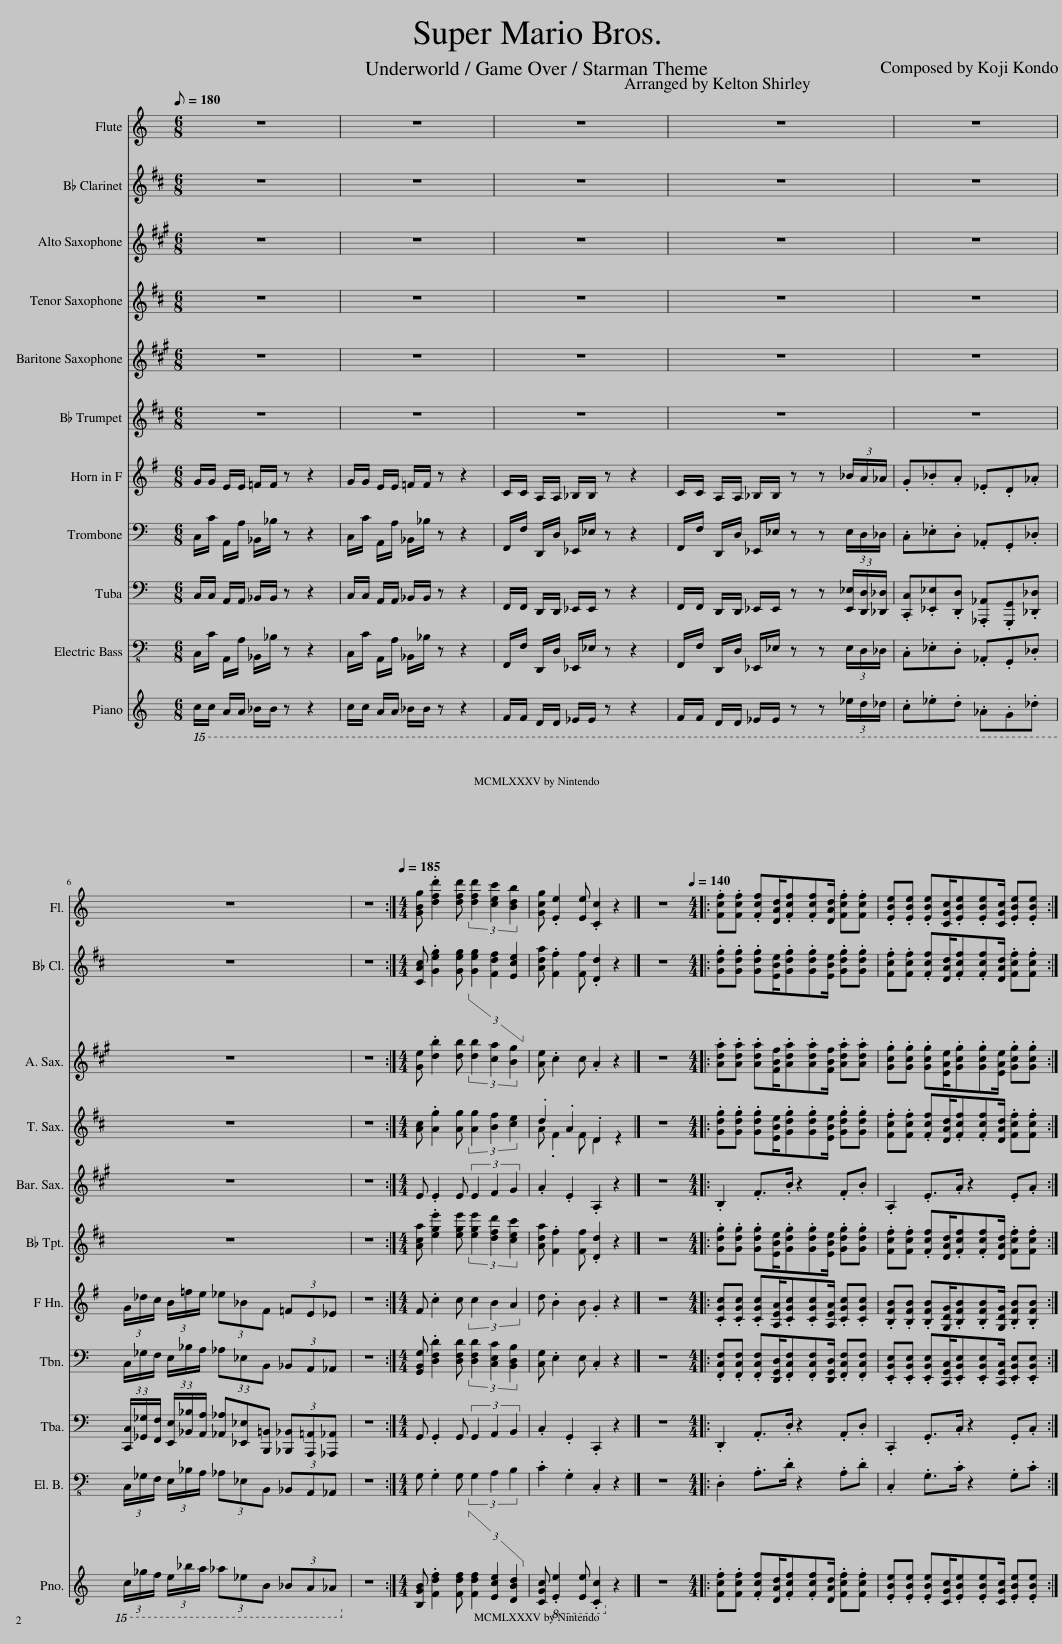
X:1
%%score 1 2 3 ( 4 5 ) 6 7 8 9 10 11 12
L:1/8
Q:1/8=180
M:6/8
I:linebreak $
K:C
V:1 treble
V:2 treble transpose=-2
V:3 treble transpose=-9
V:4 treble transpose=-14
V:5 treble transpose="-14 "
V:6 treble transpose=-21
V:7 treble transpose=-2
V:8 treble transpose=-7
V:9 bass
V:10 bass
V:11 bass-8
V:12 treble
V:1
 z6 | z6 | z6 | z6 | z6 |$ %5
 z6 | z6 :|[M:4/4][Q:1/4=185] [GBg] .[dfd']2 [dfd'] (3[dfd']2 [cec']2 [Bdb]2 | [Gcg] .[Ee]2 [Ee] .[Cc]2 z2 |] z8 |: %10
[M:4/4][Q:1/4=140] .[Fcf].[Fcf] .[Fcf][DAd]/.[Fcf].[Fcf][DAd]/ .[Fcf].[Fcf] | .[EBe].[EBe] .[EBe][CGc]/.[EBe].[EBe][CGc]/ .[EBe].[EBe] :| %12
V:2
[K:D] z6 | z6 | z6 | z6 | z6 |$ %5
 z6 | z6 :|[M:4/4] [CAc] .[Geg]2 [Geg] (3[Geg]2 [Fdf]2 [Ece]2 | [Ada] .[Ff]2 [Ff] .[Dd]2 z2 |] z8 |: %10
[M:4/4] .[Gdg].[Gdg] .[Gdg][EBe]/.[Gdg].[Gdg][EBe]/ .[Gdg].[Gdg] | .[Fcf].[Fcf] .[Fcf][DAd]/.[Fcf].[Fcf][DAd]/ .[Fcf].[Fcf] :| %12
V:3
[K:A] z6 | z6 | z6 | z6 | z6 |$ %5
 z6 | z6 :|[M:4/4] [Ge] .[db]2 [db] (3[db]2 [ca]2 [Bg]2 | [Ae] .c2 c .A2 z2 |] z8 |: %10
[M:4/4] .[Ada].[Ada] .[Ada][FBf]/.[Ada].[Ada][FBf]/ .[Ada].[Ada] | .[Gcg].[Gcg] .[Gcg][EAe]/.[Gcg].[Gcg][EAe]/ .[Gcg].[Gcg] :| %12
V:4
[K:D] z6 | z6 | z6 | z6 | z6 |$ %5
 z6 | z6 :|[M:4/4] [Ac] .[Ag]2 [Ag] (3[Ag]2 [Bf]2 [ce]2 | .d2 .A2 .D2 z2 |] z8 |: %10
[M:4/4] .[Gdg].[Gdg] .[Gdg][EBe]/.[Gdg].[Gdg][EBe]/ .[Gdg].[Gdg] | .[Fcf].[Fcf] .[Fcf][DAd]/.[Fcf].[Fcf][DAd]/ .[Fcf].[Fcf] :| %12
V:5
[K:D] x6 | x6 | x6 | x6 | x6 |$ %5
 x6 | x6 :|[M:4/4] x8 | A .F2 F D2 x2 |] x8 |: %10
[M:4/4] x8 | x8 :| %12
V:6
[K:A] z6 | z6 | z6 | z6 | z6 |$ %5
 z6 | z6 :|[M:4/4] E .E2 E (3E2 F2 G2 | .A2 .E2 .A,2 z2 |] z8 |: %10
[M:4/4] .B,2 .F>.B z2 .F.B | .A,2 .E>.A z2 .E.A :| %12
V:7
[K:D] z6 | z6 | z6 | z6 | z6 |$ %5
 z6 | z6 :|[M:4/4] [Aca] .[ege']2 [ege'] (3[ege']2 [dfd']2 [cec']2 | [Ada] .[Ff]2 [Ff] .[Dd]2 z2 |] z8 |: %10
[M:4/4] .[Gdg].[Gdg] .[Gdg][EBe]/.[Gdg].[Gdg][EBe]/ .[Gdg].[Gdg] | .[Fcf].[Fcf] .[Fcf][DAd]/.[Fcf].[Fcf][DAd]/ .[Fcf].[Fcf] :| %12
V:8
[K:G] G/G/ E/E/ =F/F/ z z2 | G/G/ E/E/ =F/F/ z z2 | C/C/ A,/A,/ _B,/B,/ z z2 | C/C/ A,/A,/ _B,/B,/ z z (3_B/A/_A/ | .G._B.A ._E.D._A |$ %5
 (3G/_d/c/ (3B/=f/e/ (3_e_BF (3=FE_E | z6 :|[M:4/4] F .c2 c (3c2 B2 A2 | d .B2 B .G2 z2 |] z8 |: %10
[M:4/4] .[CGc].[CGc] .[CGc][A,EA]/.[CGc].[CGc][A,EA]/ .[CGc].[CGc] | .[B,FB].[B,FB] .[B,FB][G,DG]/.[B,FB].[B,FB][G,DG]/ .[B,FB].[B,FB] :| %12
V:9
 C,/C/ A,,/A,/ _B,,/_B,/ z z2 | C,/C/ A,,/A,/ _B,,/_B,/ z z2 | F,,/F,/ D,,/D,/ _E,,/_E,/ z z2 | F,,/F,/ D,,/D,/ _E,,/_E,/ z z (3E,/D,/_D,/ | .C,._E,.D, ._A,,.G,,._D, |$ %5
 (3C,/_G,/F,/ (3E,/_B,/A,/ (3_A,_E,B,, (3_B,,A,,_A,, | z6 :|[M:4/4] [G,,B,,G,] .[D,F,D]2 [D,F,D] (3[D,F,D]2 [C,E,C]2 [B,,D,B,]2 | [C,G,] .E,2 E, .C,2 z2 |] z8 |: %10
[M:4/4] .[F,,C,F,].[F,,C,F,] .[F,,C,F,][D,,G,,D,]/.[F,,C,F,].[F,,C,F,][D,,G,,D,]/ .[F,,C,F,].[F,,C,F,] | .[E,,B,,E,].[E,,B,,E,] .[E,,B,,E,][C,,G,,C,]/.[E,,B,,E,].[E,,B,,E,][C,,G,,C,]/ .[E,,B,,E,].[E,,B,,E,] :| %12
V:10
 C,/C,/ A,,/A,,/ _B,,/B,,/ z z2 | C,/C,/ A,,/A,,/ _B,,/B,,/ z z2 | F,,/F,,/ D,,/D,,/ _E,,/E,,/ z z2 | F,,/F,,/ D,,/D,,/ _E,,/E,,/ z z (3[E,,_E,]/[D,,D,]/[_D,,_D,]/ | .[C,,C,].[_E,,_E,].[D,,D,] .[_A,,,_A,,].[G,,,G,,].[_D,,_D,] |$ %5
 (3[C,,C,]/[_G,,_G,]/[F,,F,]/ (3[E,,E,]/[_B,,_B,]/[A,,A,]/ (3[_A,,_A,][_E,,_E,][B,,,=B,,] (3[_B,,,_B,,][A,,,=A,,][_A,,,_A,,] | z6 :|[M:4/4] G,, .G,,2 G,, (3G,,2 A,,2 B,,2 | .C,2 .G,,2 .C,,2 z2 |] z8 |: %10
[M:4/4] .D,,2 .A,,>.D, z2 .A,,.D, | .C,,2 .G,,>.C, z2 .G,,.C, :| %12
V:11
 C,/C/ A,,/A,/ _B,,/_B,/ z z2 | C,/C/ A,,/A,/ _B,,/_B,/ z z2 | F,,/F,/ D,,/D,/ _E,,/_E,/ z z2 | F,,/F,/ D,,/D,/ _E,,/_E,/ z z (3E,/D,/_D,/ | .C,._E,.D, ._A,,.G,,._D, |$ %5
 (3C,/_G,/F,/ (3E,/_B,/A,/ (3_A,_E,B,, (3_B,,A,,_A,, | z6 :|[M:4/4] G, .G,2 G, (3G,2 A,2 B,2 | .C2 .G,2 .C,2 z2 |] z8 |: %10
[M:4/4] .D,2 .A,>.D z2 .A,.D | .C,2 .G,>.C z2 .G,.C :| %12
V:12
!8vb(! C,/C,/ A,,/A,,/ _B,,/B,,/ z z2 | C,/C,/ A,,/A,,/ _B,,/B,,/ z z2 | F,,/F,,/ D,,/D,,/ _E,,/E,,/ z z2 | F,,/F,,/ D,,/D,,/ _E,,/E,,/ z z (3_E,/D,/_D,/ | .C,._E,.D, ._A,,.G,,._D, |$ %5
 (3C,/_G,/F,/ (3E,/_B,/A,/ (3_A,_E,B,, (3_B,,A,,_A,,!8vb)! | z6 :|[M:4/4] [B,GB] .[Fdf]2 [Fdf] (3[Fdf]2 [Ece]2 [DBd]2 | [CGc]!8vb(! .[E,E]2 [E,E] .[C,C]2!8vb)! z2 |] z8 |: %10
[M:4/4] .[Fcf].[Fcf] .[Fcf][DAd]/.[Fcf].[Fcf][DAd]/ .[Fcf].[Fcf] | .[EBe].[EBe] .[EBe][CGc]/.[EBe].[EBe][CGc]/ .[EBe].[EBe] :| %12
